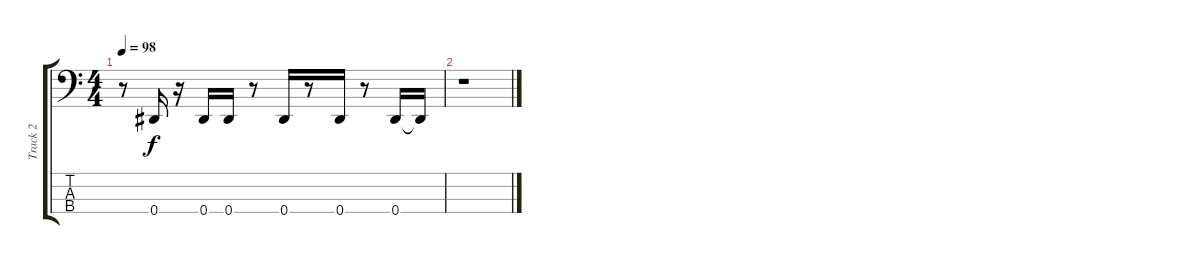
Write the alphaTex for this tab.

\track ("Track 2" "Track 2") {instrument electricbassfinger}
\staff {score tabs}
\tuning (G2 D2 Bb1 Eb1) {hide}
\ts (4 4)
\tempo 98
\clef f4
\ks c
r.8{dy f} 0.4.16 r.16 0.4.16 0.4.16 r.8 0.4.16 r.8 0.4.16 r.8 0.4.16 0.4{t}.16 |
r.1
